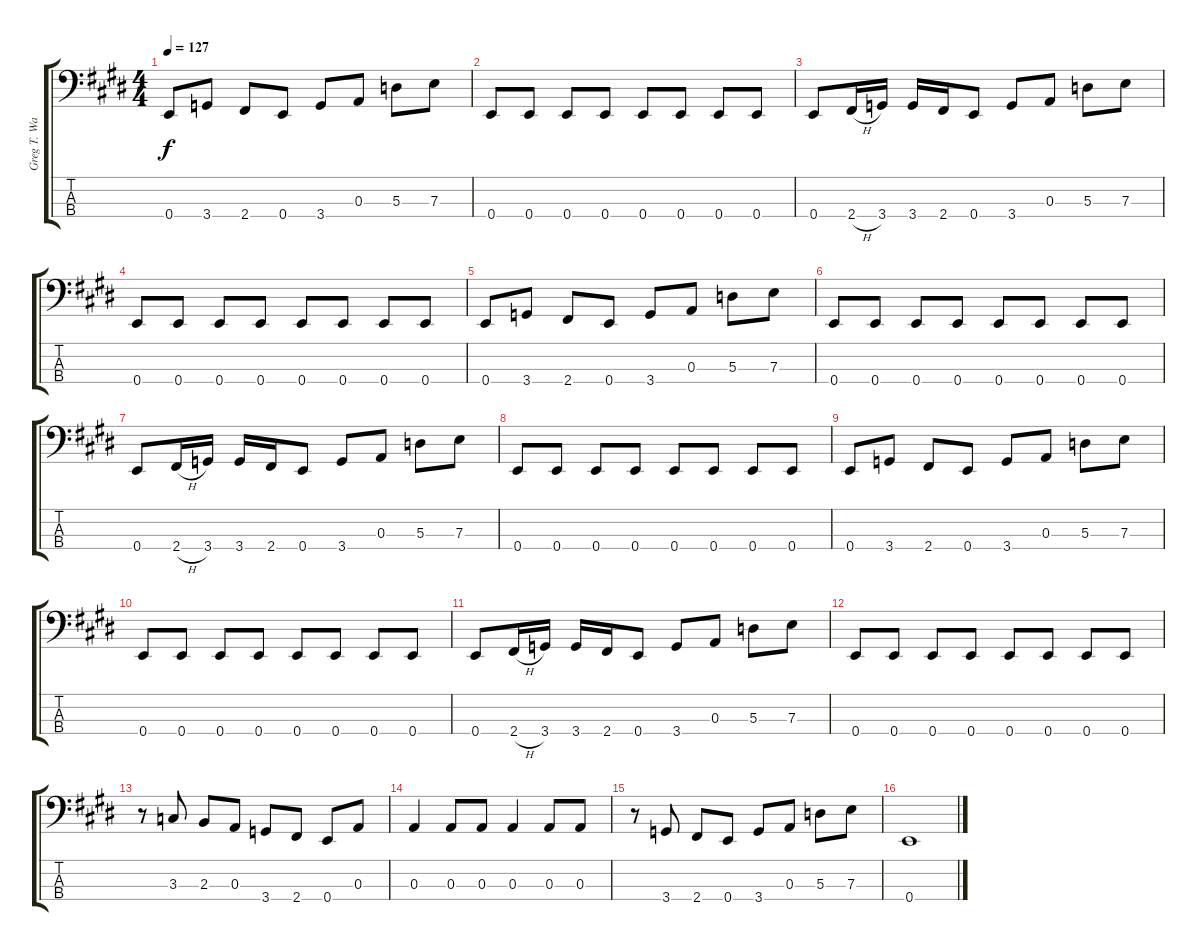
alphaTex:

\track ("Greg T. Walker Bass" "Greg T. Wa") {instrument electricbassfinger}
\staff {score tabs}
\tuning (G2 D2 A1 E1) {hide}
\ts (4 4)
\tempo 127
\clef f4
\ks e
0.4.8{dy f} 3.4.8 2.4.8 0.4.8 3.4.8 0.3.8 5.3.8 7.3.8 |
0.4.8 0.4.8 0.4.8 0.4.8 0.4.8 0.4.8 0.4.8 0.4.8 |
0.4.8 2.4{h}.16 3.4.16 3.4.16 2.4.16 0.4.8 3.4.8 0.3.8 5.3.8 7.3.8 |
0.4.8 0.4.8 0.4.8 0.4.8 0.4.8 0.4.8 0.4.8 0.4.8 |
0.4.8 3.4.8 2.4.8 0.4.8 3.4.8 0.3.8 5.3.8 7.3.8 |
0.4.8 0.4.8 0.4.8 0.4.8 0.4.8 0.4.8 0.4.8 0.4.8 |
0.4.8 2.4{h}.16 3.4.16 3.4.16 2.4.16 0.4.8 3.4.8 0.3.8 5.3.8 7.3.8 |
0.4.8 0.4.8 0.4.8 0.4.8 0.4.8 0.4.8 0.4.8 0.4.8 |
0.4.8 3.4.8 2.4.8 0.4.8 3.4.8 0.3.8 5.3.8 7.3.8 |
0.4.8 0.4.8 0.4.8 0.4.8 0.4.8 0.4.8 0.4.8 0.4.8 |
0.4.8 2.4{h}.16 3.4.16 3.4.16 2.4.16 0.4.8 3.4.8 0.3.8 5.3.8 7.3.8 |
0.4.8 0.4.8 0.4.8 0.4.8 0.4.8 0.4.8 0.4.8 0.4.8 |
r.8 3.3.8 2.3.8 0.3.8 3.4.8 2.4.8 0.4.8 0.3.8 |
0.3.4 0.3.8 0.3.8 0.3.4 0.3.8 0.3.8 |
r.8 3.4.8 2.4.8 0.4.8 3.4.8 0.3.8 5.3.8 7.3.8 |
0.4.1
